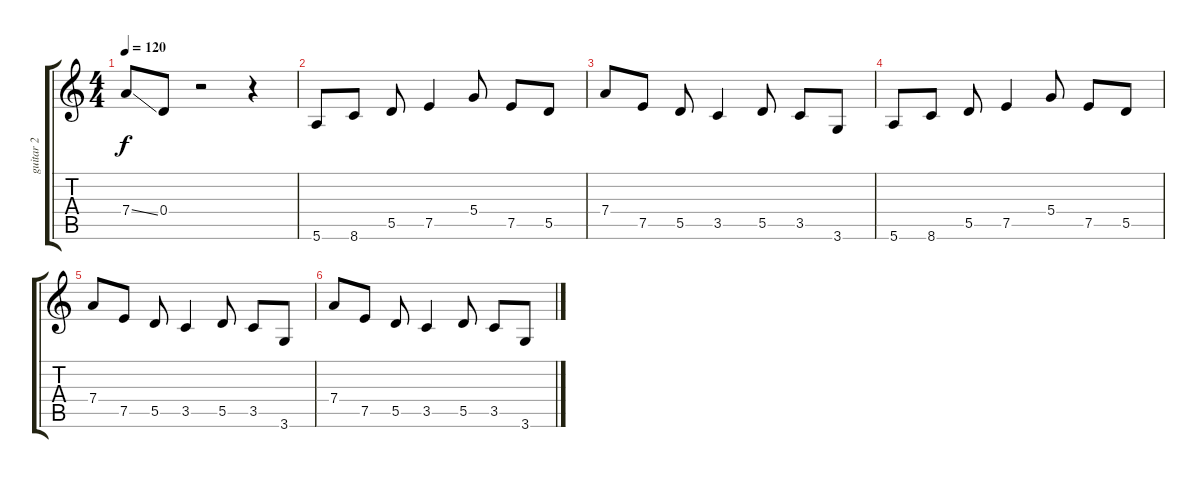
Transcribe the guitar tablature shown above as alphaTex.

\track ("guitar 2" "guitar 2") {instrument distortionguitar}
\staff {score tabs}
\tuning (E4 B3 G3 D3 A2 E2) {hide}
\ts (4 4)
\tempo 120
\clef g2
\ks c
7.4{ss}.8{dy f} 0.4.8 r.2 r.4 |
5.6.8 8.6.8 5.5.8 7.5.4 5.4.8 7.5.8 5.5.8 |
7.4.8 7.5.8 5.5.8 3.5.4 5.5.8 3.5.8 3.6.8 |
5.6.8 8.6.8 5.5.8 7.5.4 5.4.8 7.5.8 5.5.8 |
7.4.8 7.5.8 5.5.8 3.5.4 5.5.8 3.5.8 3.6.8 |
7.4.8 7.5.8 5.5.8 3.5.4 5.5.8 3.5.8 3.6.8
